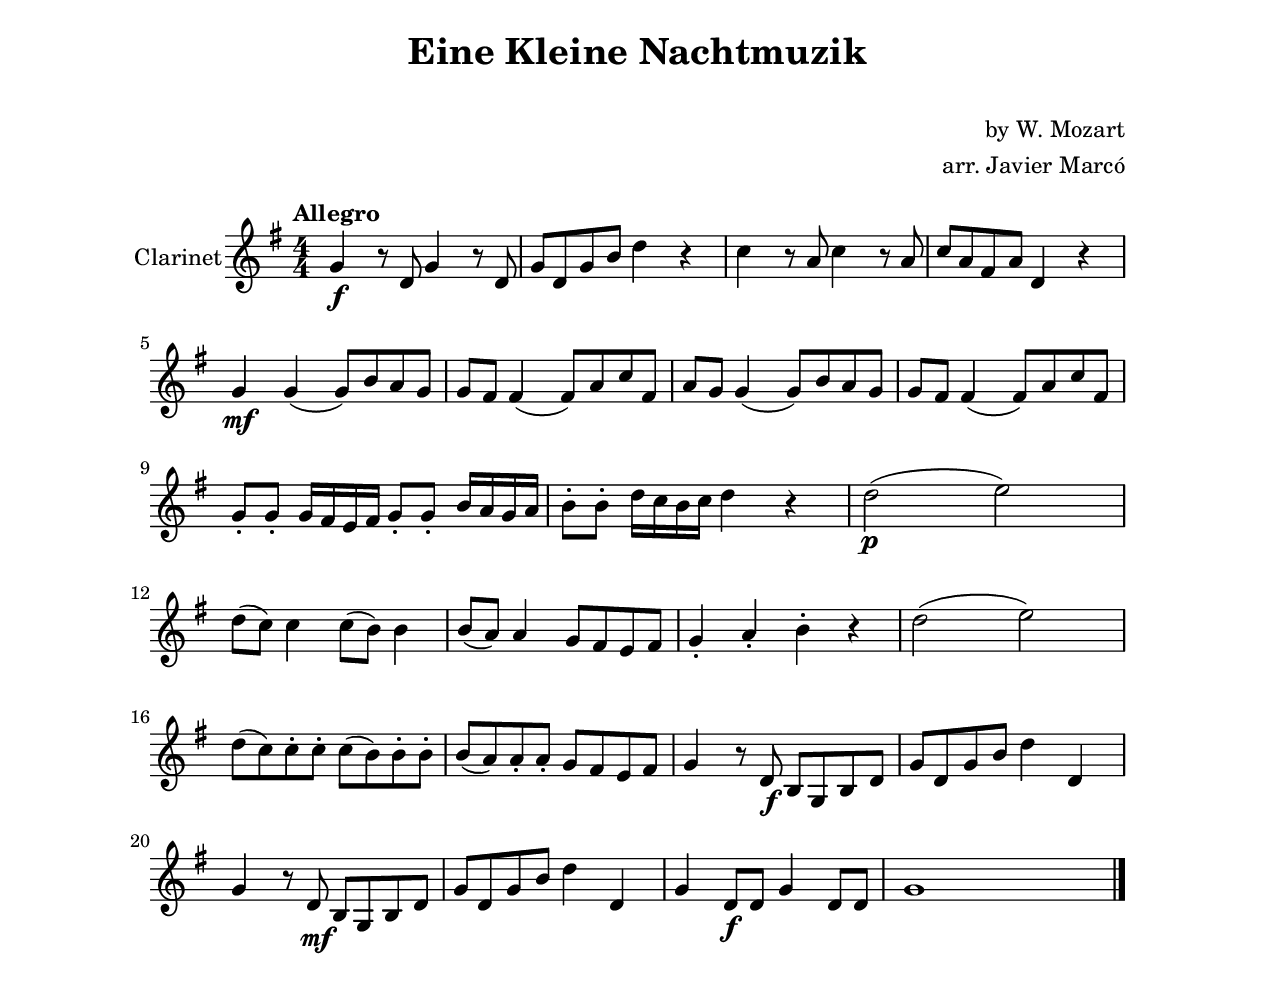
% Copied from Easy Classical Clarinet Solos by Javier Marcó
% pg 14

\include "globals.ly"

\header {
    title = "Eine Kleine Nachtmuzik"
    composer = "by W. Mozart"
    arranger = "arr. Javier Marcó"
}

melody = \relative c'' {
    \tempo "Allegro"
    \numericTimeSignature \time 4/4
    \key g \major

    g4 r8 d g4 r8 d | g8 d g b d4 r | c4 r8 a8 c4 r8 a | c8 a fs a d,4 r |
    g4 g( g8) b a g | g fs fs4( fs8) a c fs, | a8 g g4( g8) b a g | g8 fs fs4( fs8) a c fs, |
    g8-. g-. g16 fs e fs g8-. g-. b16 a g a | b8-. b-. d16 c b c d4 r | d2( e) |
    d8( c) c4 c8( b) b4 | b8( a) a4 g8 fs e fs | g4-. a-. b-. r | d2( e) |
    d8( c) c-. c-. c( b) b-. b-. | b8( a) a-. a-. g fs e fs | g4 r8 d b g b d | g d g b d4 d, |
    g4 r8 d b g b d | g d g b d4 d, | g4 d8 d g4 d8 d | g1 |
}

decoration = \relative c' {
    s4 \f s2. | s1 | s1 | s1 |
    s4 \mf s2. | s1 | s1 | s1 |
    s1 | s1 | s2 \p s2 |
    s1 | s1 | s1 | s1 |
    s1 | s1 | s4 s8 s8 \f s2 | s1 |
    s4 s8 s8 \mf s2 | s1 | s4 s8 \f s8 s2 | s1 \bar "|." |
}

\book {
    \score {
        \new Staff \with {
            instrumentName = "Clarinet"
        } {
            << \melody \decoration >>
        }
    }
}
